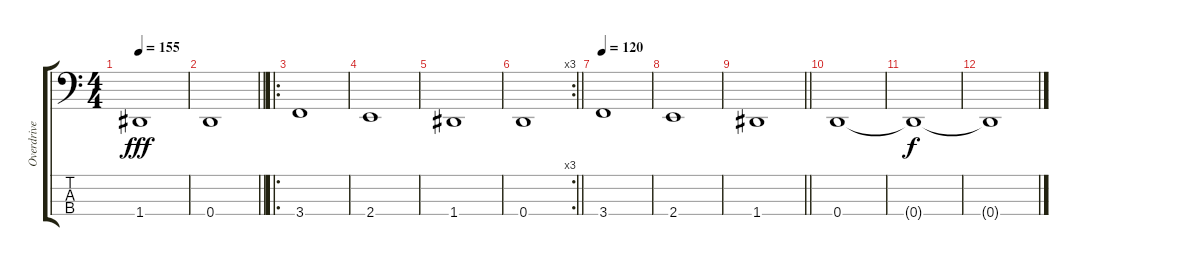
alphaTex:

\track ("Overdrive Bass" "Overdrive ") {instrument distortionguitar}
\staff {score tabs}
\tuning (G2 D2 A1 D1) {hide}
\ts (4 4)
\tempo 155
\clef f4
\ks c
1.4.1{dy fff} |
\barLineRight lightlight
0.4.1 |
\ro
\section ("" "")
3.4.1 |
2.4.1 |
1.4.1 |
\rc 3
\barLineRight lightlight
0.4.1 |
\tempo 120
3.4.1 |
2.4.1 |
\barLineRight lightlight
1.4.1 |
0.4.1 |
0.4{t}.1{dy f} |
0.4{t}.1{volume 0}
